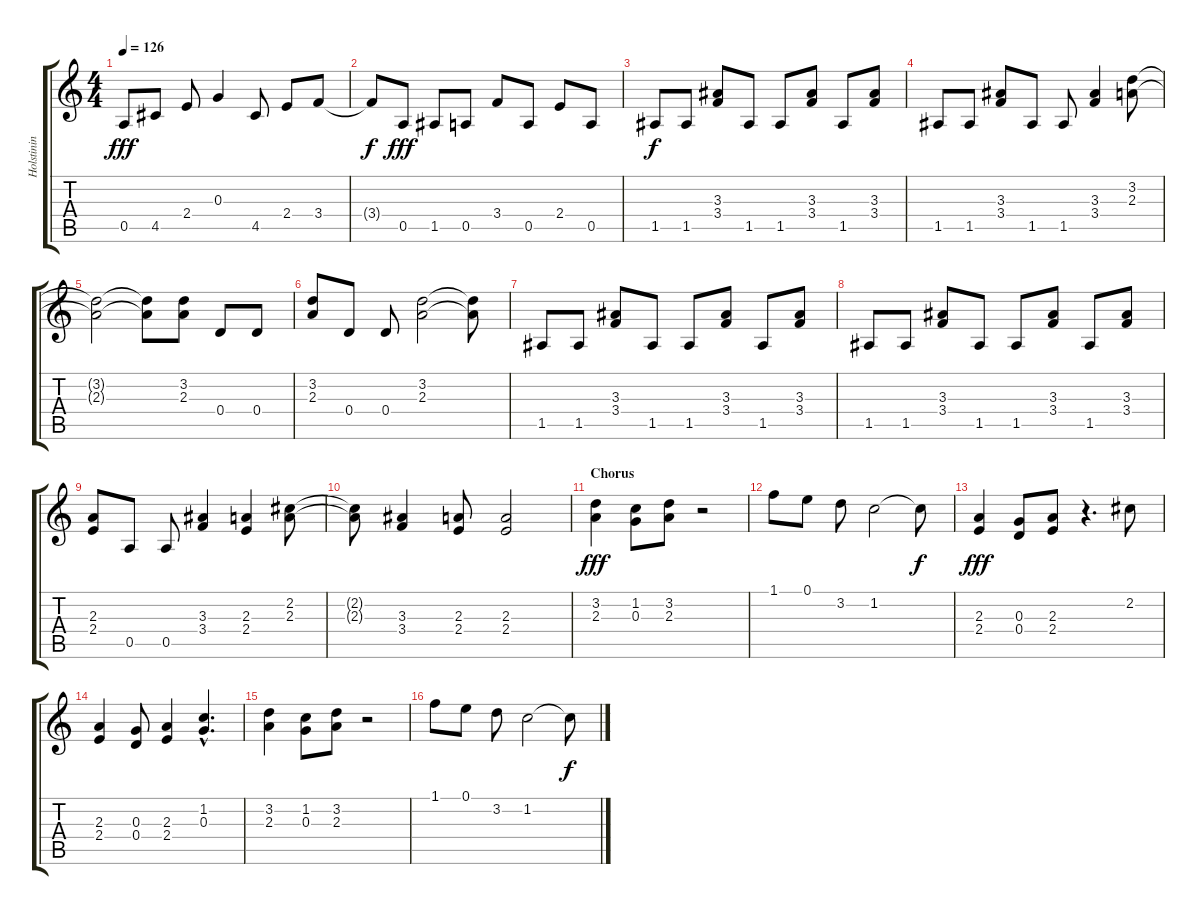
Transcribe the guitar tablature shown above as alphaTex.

\track ("Holstinin" "Holstinin") {instrument distortionguitar}
\staff {score tabs}
\tuning (E4 B3 G3 D3 A2 E2) {hide}
\ts (4 4)
\tempo 126
\clef g2
\ks c
0.5.8{dy fff} 4.5.8 2.4.8 0.3.4 4.5.8 2.4.8 3.4.8 |
3.4{t}.8{dy f} 0.5.8{dy fff} 1.5.8 0.5.8 3.4.8 0.5.8 2.4.8 0.5.8 |
1.5.8{dy f} 1.5.8 (3.3 3.4).8 1.5.8 1.5.8 (3.3 3.4).8 1.5.8 (3.3 3.4).8 |
1.5.8 1.5.8 (3.3 3.4).8 1.5.8 1.5.8 (3.3 3.4).4 (3.2 2.3).8 |
(3.2{t} 2.3{t}).2 (3.2{t} 2.3{t}).8 (3.2 2.3).8 0.4.8 0.4.8 |
(3.2 2.3).8 0.4.8 0.4.8 (3.2 2.3).2 (3.2{t} 2.3{t}).8 |
1.5.8 1.5.8 (3.3 3.4).8 1.5.8 1.5.8 (3.3 3.4).8 1.5.8 (3.3 3.4).8 |
1.5.8 1.5.8 (3.3 3.4).8 1.5.8 1.5.8 (3.3 3.4).8 1.5.8 (3.3 3.4).8 |
(2.3 2.4).8 0.5.8 0.5.8 (3.3 3.4).4 (2.3 2.4).4 (2.2 2.3).8 |
(2.2{t} 2.3{t}).8 (3.3 3.4).4 (2.3 2.4).8 (2.3 2.4).2 |
\section ("" "Chorus")
(3.2 2.3).4{dy fff} (1.2 0.3).8 (3.2 2.3).8 r.2 |
1.1.8 0.1.8 3.2.8 1.2.2 1.2{t}.8{dy f} |
(2.3 2.4).4{dy fff} (0.3 0.4).8 (2.3 2.4).8 r.4{d} 2.2.8 |
(2.3 2.4).4 (0.3 0.4).8 (2.3 2.4).4 (1.2{hac} 0.3{hac}).4{d} |
(3.2 2.3).4 (1.2 0.3).8 (3.2 2.3).8 r.2 |
1.1.8 0.1.8 3.2.8 1.2.2 1.2{t}.8{dy f}
